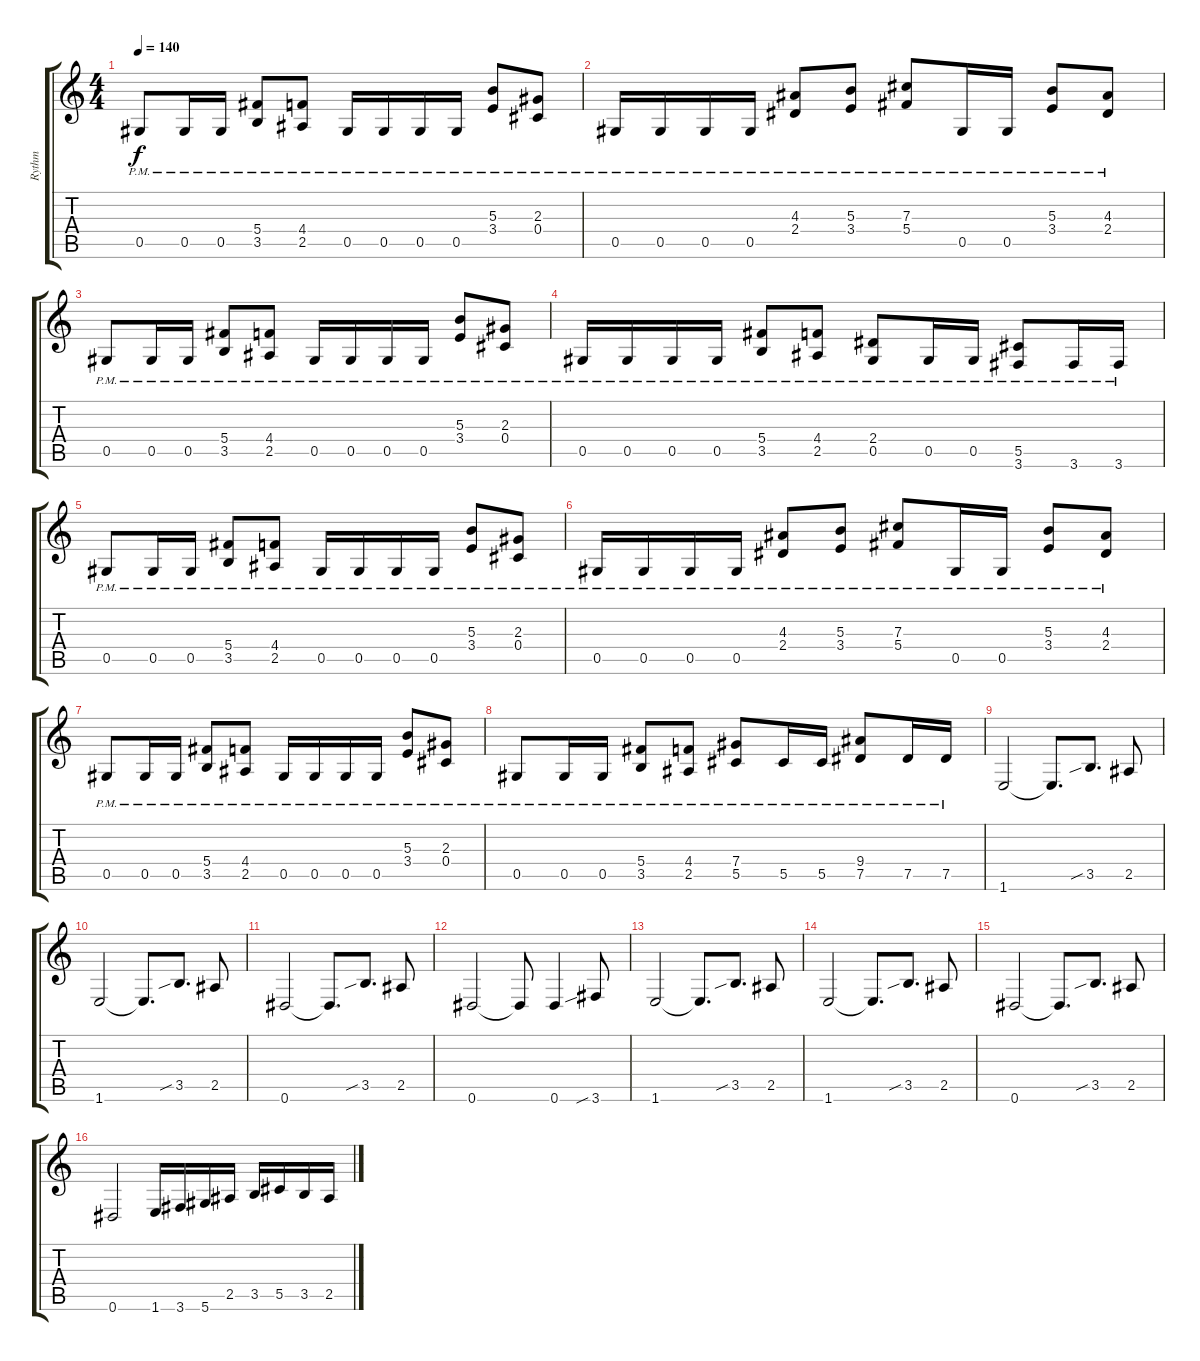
\track ("Rythm" "Rythm") {instrument overdrivenguitar}
\staff {score tabs}
\tuning (Eb4 Bb3 Gb3 Db3 Ab2 Eb2) {hide}
\ts (4 4)
\tempo 140
\clef g2
\ks c
0.5{pm}.8{dy f} 0.5{pm}.16 0.5{pm}.16 (5.4{pm} 3.5{pm}).8 (4.4{pm} 2.5{pm}).8 0.5{pm}.16 0.5{pm}.16 0.5{pm}.16 0.5{pm}.16 (5.3{pm} 3.4{pm}).8 (2.3{pm} 0.4{pm}).8 |
0.5{pm}.16 0.5{pm}.16 0.5{pm}.16 0.5{pm}.16 (4.3{pm} 2.4{pm}).8 (5.3{pm} 3.4{pm}).8 (7.3{pm} 5.4{pm}).8 0.5{pm}.16 0.5{pm}.16 (5.3{pm} 3.4{pm}).8 (4.3{pm} 2.4{pm}).8 |
0.5{pm}.8 0.5{pm}.16 0.5{pm}.16 (5.4{pm} 3.5{pm}).8 (4.4{pm} 2.5{pm}).8 0.5{pm}.16 0.5{pm}.16 0.5{pm}.16 0.5{pm}.16 (5.3{pm} 3.4{pm}).8 (2.3{pm} 0.4{pm}).8 |
0.5{pm}.16 0.5{pm}.16 0.5{pm}.16 0.5{pm}.16 (5.4{pm} 3.5{pm}).8 (4.4{pm} 2.5{pm}).8 (2.4{pm} 0.5{pm}).8 0.5{pm}.16 0.5{pm}.16 (5.5{pm} 3.6{pm}).8 3.6{pm}.16 3.6{pm}.16 |
0.5{pm}.8 0.5{pm}.16 0.5{pm}.16 (5.4{pm} 3.5{pm}).8 (4.4{pm} 2.5{pm}).8 0.5{pm}.16 0.5{pm}.16 0.5{pm}.16 0.5{pm}.16 (5.3{pm} 3.4{pm}).8 (2.3{pm} 0.4{pm}).8 |
0.5{pm}.16 0.5{pm}.16 0.5{pm}.16 0.5{pm}.16 (4.3{pm} 2.4{pm}).8 (5.3{pm} 3.4{pm}).8 (7.3{pm} 5.4{pm}).8 0.5{pm}.16 0.5{pm}.16 (5.3{pm} 3.4{pm}).8 (4.3{pm} 2.4{pm}).8 |
0.5{pm}.8 0.5{pm}.16 0.5{pm}.16 (5.4{pm} 3.5{pm}).8 (4.4{pm} 2.5{pm}).8 0.5{pm}.16 0.5{pm}.16 0.5{pm}.16 0.5{pm}.16 (5.3{pm} 3.4{pm}).8 (2.3{pm} 0.4{pm}).8 |
0.5{pm}.8 0.5{pm}.16 0.5{pm}.16 (5.4{pm} 3.5{pm}).8 (4.4{pm} 2.5{pm}).8 (7.4{pm} 5.5{pm}).8 5.5{pm}.16 5.5{pm}.16 (9.4{pm} 7.5{pm}).8 7.5{pm}.16 7.5{pm}.16 |
1.6.2 1.6{t}.8{d} 3.5{sib}.8{d} 2.5.8 |
1.6.2 1.6{t}.8{d} 3.5{sib}.8{d} 2.5.8 |
0.6.2 0.6{t}.8{d} 3.5{sib}.8{d} 2.5.8 |
0.6.2 0.6{t}.8 0.6.4 3.6{sib}.8 |
1.6.2 1.6{t}.8{d} 3.5{sib}.8{d} 2.5.8 |
1.6.2 1.6{t}.8{d} 3.5{sib}.8{d} 2.5.8 |
0.6.2 0.6{t}.8{d} 3.5{sib}.8{d} 2.5.8 |
0.6.2 1.6.16 3.6.16 5.6.16 2.5.16 3.5.16 5.5.16 3.5.16 2.5.16
